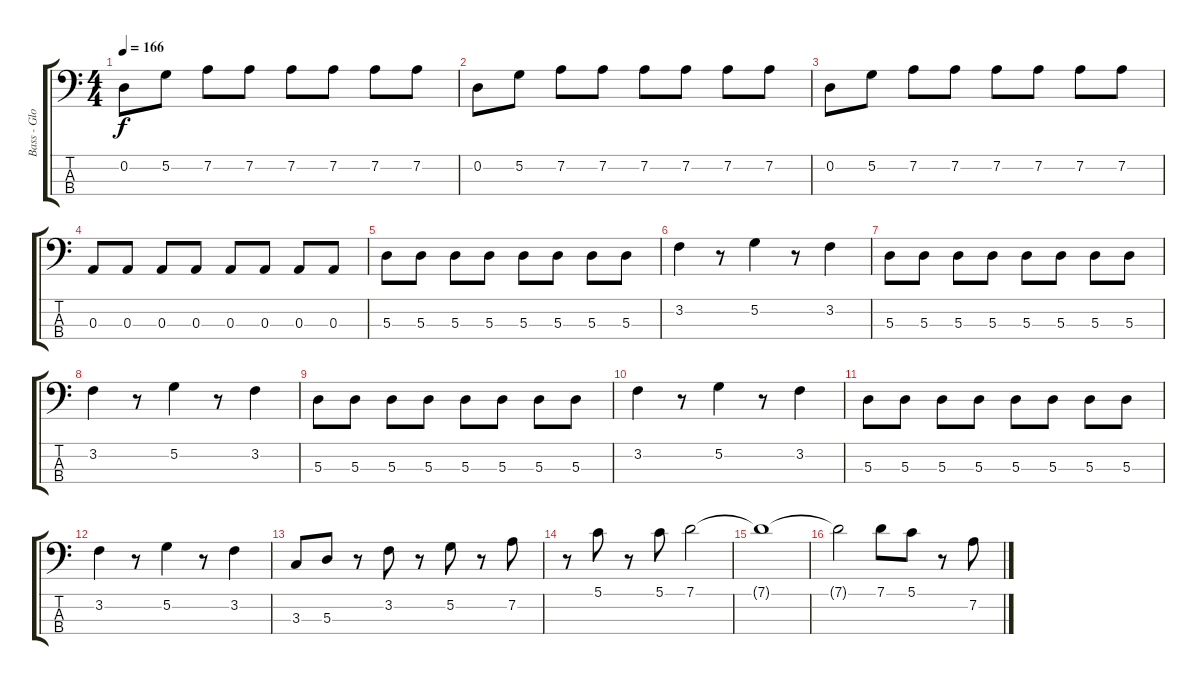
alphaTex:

\track ("Bass - Glover" "Bass - Glo") {instrument electricbassfinger}
\staff {score tabs}
\tuning (G2 D2 A1 E1) {hide}
\ts (4 4)
\tempo 166
\clef f4
\ks c
0.2.8{dy f} 5.2.8 7.2.8 7.2.8 7.2.8 7.2.8 7.2.8 7.2.8 |
0.2.8 5.2.8 7.2.8 7.2.8 7.2.8 7.2.8 7.2.8 7.2.8 |
0.2.8 5.2.8 7.2.8 7.2.8 7.2.8 7.2.8 7.2.8 7.2.8 |
0.3.8 0.3.8 0.3.8 0.3.8 0.3.8 0.3.8 0.3.8 0.3.8 |
5.3.8 5.3.8 5.3.8 5.3.8 5.3.8 5.3.8 5.3.8 5.3.8 |
3.2.4 r.8 5.2.4 r.8 3.2.4 |
5.3.8 5.3.8 5.3.8 5.3.8 5.3.8 5.3.8 5.3.8 5.3.8 |
3.2.4 r.8 5.2.4 r.8 3.2.4 |
5.3.8 5.3.8 5.3.8 5.3.8 5.3.8 5.3.8 5.3.8 5.3.8 |
3.2.4 r.8 5.2.4 r.8 3.2.4 |
5.3.8 5.3.8 5.3.8 5.3.8 5.3.8 5.3.8 5.3.8 5.3.8 |
3.2.4 r.8 5.2.4 r.8 3.2.4 |
3.3.8 5.3.8 r.8 3.2.8 r.8 5.2.8 r.8 7.2.8 |
r.8 5.1.8 r.8 5.1.8 7.1.2 |
7.1{t}.1 |
7.1{t}.2 7.1.8 5.1.8 r.8 7.2.8
